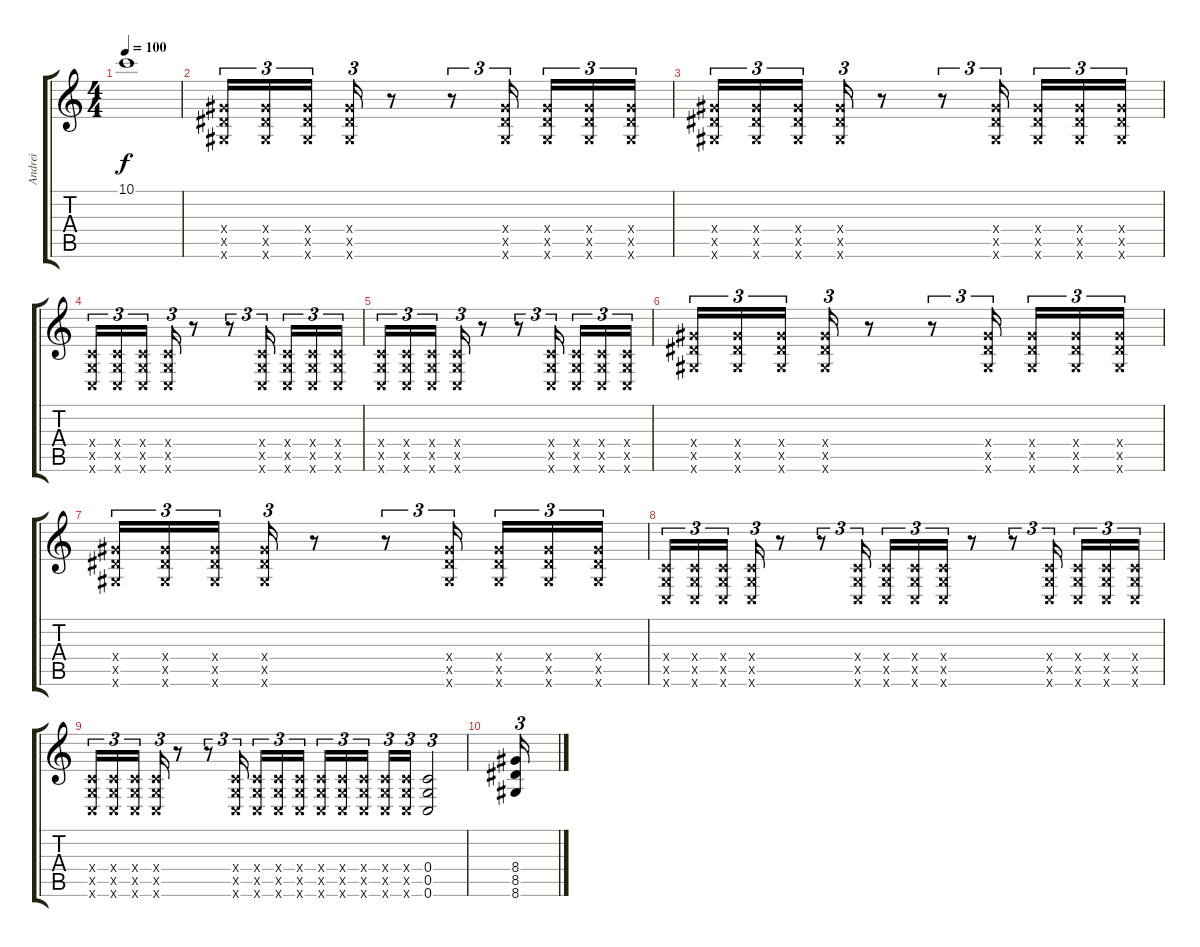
\track ("Andrei" "Andrei") {instrument overdrivenguitar}
\staff {score tabs}
\tuning (D4 A3 F3 C3 G2 C2) {hide}
\ts (4 4)
\tempo 100
\clef g2
\ks c
10.1.1{dy f} |
(8.4{x} 8.5{x} 8.6{x}).16{tu (3 2)} (8.4{x} 8.5{x} 8.6{x}).16{tu (3 2)} (8.4{x} 8.5{x} 8.6{x}).16{tu (3 2) beam splitsecondary} (8.4{x} 8.5{x} 8.6{x}).16{tu (3 2)} r.8 r.8{tu (3 2)} (8.4{x} 8.5{x} 8.6{x}).16{tu (3 2) beam splitsecondary} (8.4{x} 8.5{x} 8.6{x}).16{tu (3 2)} (8.4{x} 8.5{x} 8.6{x}).16{tu (3 2)} (8.4{x} 8.5{x} 8.6{x}).16{tu (3 2)} |
(8.4{x} 8.5{x} 8.6{x}).16{tu (3 2)} (8.4{x} 8.5{x} 8.6{x}).16{tu (3 2)} (8.4{x} 8.5{x} 8.6{x}).16{tu (3 2) beam splitsecondary} (8.4{x} 8.5{x} 8.6{x}).16{tu (3 2)} r.8 r.8{tu (3 2)} (8.4{x} 8.5{x} 8.6{x}).16{tu (3 2) beam splitsecondary} (8.4{x} 8.5{x} 8.6{x}).16{tu (3 2)} (8.4{x} 8.5{x} 8.6{x}).16{tu (3 2)} (8.4{x} 8.5{x} 8.6{x}).16{tu (3 2)} |
(0.4{x} 0.5{x} 0.6{x}).16{tu (3 2)} (0.4{x} 0.5{x} 0.6{x}).16{tu (3 2)} (0.4{x} 0.5{x} 0.6{x}).16{tu (3 2) beam splitsecondary} (0.4{x} 0.5{x} 0.6{x}).16{tu (3 2)} r.8 r.8{tu (3 2)} (0.4{x} 0.5{x} 0.6{x}).16{tu (3 2) beam splitsecondary} (0.4{x} 0.5{x} 0.6{x}).16{tu (3 2)} (0.4{x} 0.5{x} 0.6{x}).16{tu (3 2)} (0.4{x} 0.5{x} 0.6{x}).16{tu (3 2)} |
(0.4{x} 0.5{x} 0.6{x}).16{tu (3 2)} (0.4{x} 0.5{x} 0.6{x}).16{tu (3 2)} (0.4{x} 0.5{x} 0.6{x}).16{tu (3 2) beam splitsecondary} (0.4{x} 0.5{x} 0.6{x}).16{tu (3 2)} r.8 r.8{tu (3 2)} (0.4{x} 0.5{x} 0.6{x}).16{tu (3 2) beam splitsecondary} (0.4{x} 0.5{x} 0.6{x}).16{tu (3 2)} (0.4{x} 0.5{x} 0.6{x}).16{tu (3 2)} (0.4{x} 0.5{x} 0.6{x}).16{tu (3 2)} |
(8.4{x} 8.5{x} 8.6{x}).16{tu (3 2)} (8.4{x} 8.5{x} 8.6{x}).16{tu (3 2)} (8.4{x} 8.5{x} 8.6{x}).16{tu (3 2) beam splitsecondary} (8.4{x} 8.5{x} 8.6{x}).16{tu (3 2)} r.8 r.8{tu (3 2)} (8.4{x} 8.5{x} 8.6{x}).16{tu (3 2) beam splitsecondary} (8.4{x} 8.5{x} 8.6{x}).16{tu (3 2)} (8.4{x} 8.5{x} 8.6{x}).16{tu (3 2)} (8.4{x} 8.5{x} 8.6{x}).16{tu (3 2)} |
(8.4{x} 8.5{x} 8.6{x}).16{tu (3 2)} (8.4{x} 8.5{x} 8.6{x}).16{tu (3 2)} (8.4{x} 8.5{x} 8.6{x}).16{tu (3 2) beam splitsecondary} (8.4{x} 8.5{x} 8.6{x}).16{tu (3 2)} r.8 r.8{tu (3 2)} (8.4{x} 8.5{x} 8.6{x}).16{tu (3 2) beam splitsecondary} (8.4{x} 8.5{x} 8.6{x}).16{tu (3 2)} (8.4{x} 8.5{x} 8.6{x}).16{tu (3 2)} (8.4{x} 8.5{x} 8.6{x}).16{tu (3 2)} |
(0.4{x} 0.5{x} 0.6{x}).16{tu (3 2)} (0.4{x} 0.5{x} 0.6{x}).16{tu (3 2)} (0.4{x} 0.5{x} 0.6{x}).16{tu (3 2) beam splitsecondary} (0.4{x} 0.5{x} 0.6{x}).16{tu (3 2)} r.8 r.8{tu (3 2)} (0.4{x} 0.5{x} 0.6{x}).16{tu (3 2) beam splitsecondary} (0.4{x} 0.5{x} 0.6{x}).16{tu (3 2)} (0.4{x} 0.5{x} 0.6{x}).16{tu (3 2)} (0.4{x} 0.5{x} 0.6{x}).16{tu (3 2)} r.8 r.8{tu (3 2)} (0.4{x} 0.5{x} 0.6{x}).16{tu (3 2) beam splitsecondary} (0.4{x} 0.5{x} 0.6{x}).16{tu (3 2)} (0.4{x} 0.5{x} 0.6{x}).16{tu (3 2)} (0.4{x} 0.5{x} 0.6{x}).16{tu (3 2)} |
(0.4{x} 0.5{x} 0.6{x}).16{tu (3 2)} (0.4{x} 0.5{x} 0.6{x}).16{tu (3 2)} (0.4{x} 0.5{x} 0.6{x}).16{tu (3 2) beam splitsecondary} (0.4{x} 0.5{x} 0.6{x}).16{tu (3 2)} r.8 r.8{tu (3 2)} (0.4{x} 0.5{x} 0.6{x}).16{tu (3 2) beam splitsecondary} (0.4{x} 0.5{x} 0.6{x}).16{tu (3 2)} (0.4{x} 0.5{x} 0.6{x}).16{tu (3 2)} (0.4{x} 0.5{x} 0.6{x}).16{tu (3 2) beam splitsecondary} (0.4{x} 0.5{x} 0.6{x}).16{tu (3 2)} (0.4{x} 0.5{x} 0.6{x}).16{tu (3 2)} (0.4{x} 0.5{x} 0.6{x}).16{tu (3 2) beam splitsecondary} (0.4{x} 0.5{x} 0.6{x}).16{tu (3 2)} (0.4{x} 0.5{x} 0.6{x}).16{tu (3 2)} (0.4 0.5 0.6).2{tu (3 2)} |
(8.4 8.5 8.6).16{tu (3 2)}
